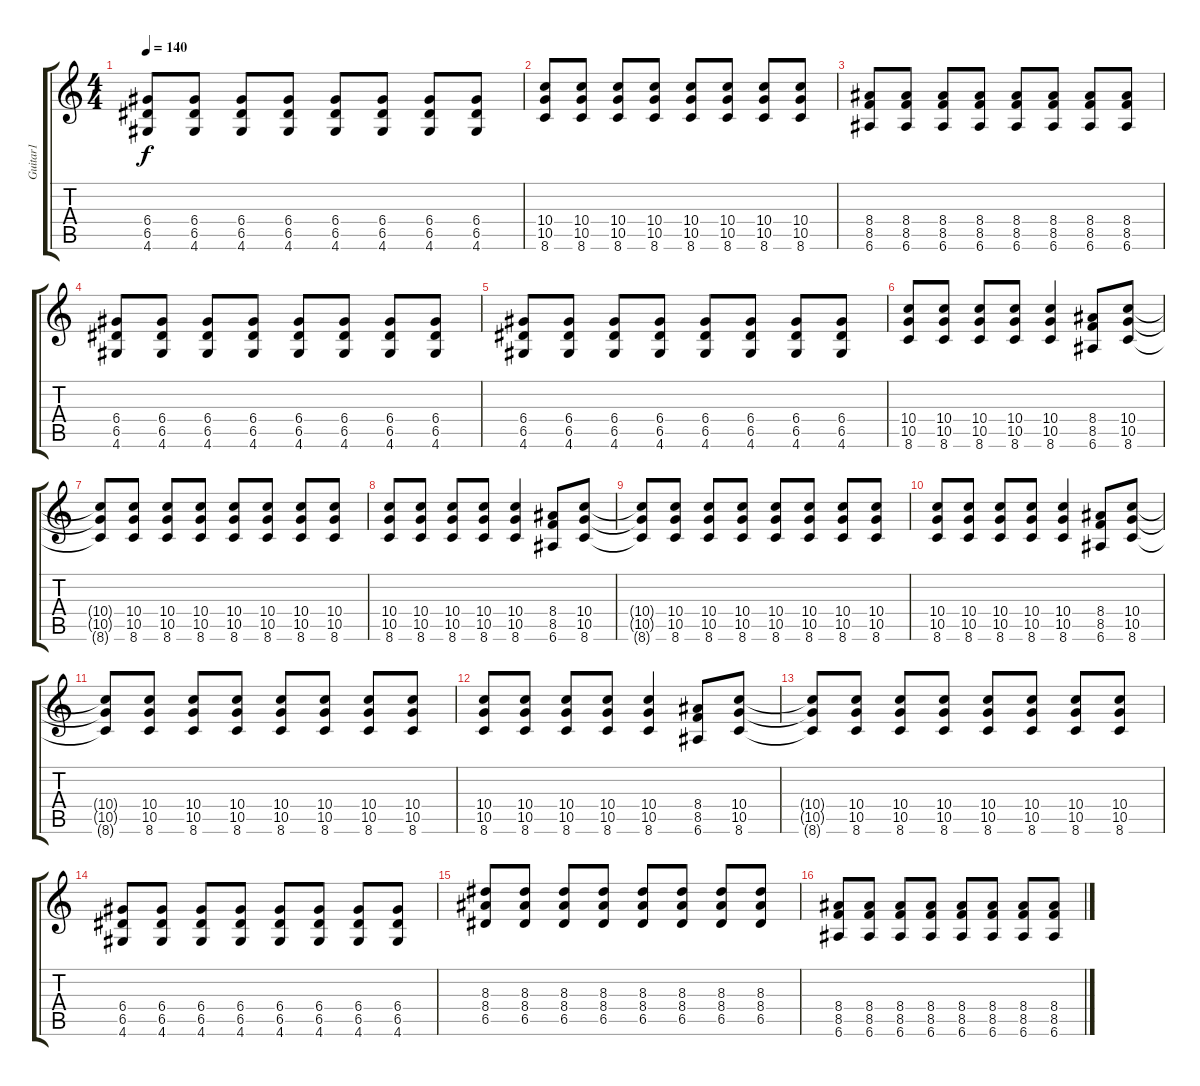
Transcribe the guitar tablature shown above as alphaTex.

\track ("Guitar1" "Guitar1") {instrument overdrivenguitar}
\staff {score tabs}
\tuning (E4 B3 G3 D3 A2 E2) {hide}
\ts (4 4)
\tempo 140
\clef g2
\ks c
(6.4 6.5 4.6).8{dy f} (6.4 6.5 4.6).8 (6.4 6.5 4.6).8 (6.4 6.5 4.6).8 (6.4 6.5 4.6).8 (6.4 6.5 4.6).8 (6.4 6.5 4.6).8 (6.4 6.5 4.6).8 |
(10.4 10.5 8.6).8 (10.4 10.5 8.6).8 (10.4 10.5 8.6).8 (10.4 10.5 8.6).8 (10.4 10.5 8.6).8 (10.4 10.5 8.6).8 (10.4 10.5 8.6).8 (10.4 10.5 8.6).8 |
(8.4 8.5 6.6).8 (8.4 8.5 6.6).8 (8.4 8.5 6.6).8 (8.4 8.5 6.6).8 (8.4 8.5 6.6).8 (8.4 8.5 6.6).8 (8.4 8.5 6.6).8 (8.4 8.5 6.6).8 |
(6.4 6.5 4.6).8 (6.4 6.5 4.6).8 (6.4 6.5 4.6).8 (6.4 6.5 4.6).8 (6.4 6.5 4.6).8 (6.4 6.5 4.6).8 (6.4 6.5 4.6).8 (6.4 6.5 4.6).8 |
(6.4 6.5 4.6).8 (6.4 6.5 4.6).8 (6.4 6.5 4.6).8 (6.4 6.5 4.6).8 (6.4 6.5 4.6).8 (6.4 6.5 4.6).8 (6.4 6.5 4.6).8 (6.4 6.5 4.6).8 |
(10.4 10.5 8.6).8 (10.4 10.5 8.6).8 (10.4 10.5 8.6).8 (10.4 10.5 8.6).8 (10.4 10.5 8.6).4 (8.4 8.5 6.6).8 (10.4 10.5 8.6).8 |
(10.4{t} 10.5{t} 8.6{t}).8 (10.4 10.5 8.6).8 (10.4 10.5 8.6).8 (10.4 10.5 8.6).8 (10.4 10.5 8.6).8 (10.4 10.5 8.6).8 (10.4 10.5 8.6).8 (10.4 10.5 8.6).8 |
(10.4 10.5 8.6).8 (10.4 10.5 8.6).8 (10.4 10.5 8.6).8 (10.4 10.5 8.6).8 (10.4 10.5 8.6).4 (8.4 8.5 6.6).8 (10.4 10.5 8.6).8 |
(10.4{t} 10.5{t} 8.6{t}).8 (10.4 10.5 8.6).8 (10.4 10.5 8.6).8 (10.4 10.5 8.6).8 (10.4 10.5 8.6).8 (10.4 10.5 8.6).8 (10.4 10.5 8.6).8 (10.4 10.5 8.6).8 |
(10.4 10.5 8.6).8 (10.4 10.5 8.6).8 (10.4 10.5 8.6).8 (10.4 10.5 8.6).8 (10.4 10.5 8.6).4 (8.4 8.5 6.6).8 (10.4 10.5 8.6).8 |
(10.4{t} 10.5{t} 8.6{t}).8 (10.4 10.5 8.6).8 (10.4 10.5 8.6).8 (10.4 10.5 8.6).8 (10.4 10.5 8.6).8 (10.4 10.5 8.6).8 (10.4 10.5 8.6).8 (10.4 10.5 8.6).8 |
(10.4 10.5 8.6).8 (10.4 10.5 8.6).8 (10.4 10.5 8.6).8 (10.4 10.5 8.6).8 (10.4 10.5 8.6).4 (8.4 8.5 6.6).8 (10.4 10.5 8.6).8 |
(10.4{t} 10.5{t} 8.6{t}).8 (10.4 10.5 8.6).8 (10.4 10.5 8.6).8 (10.4 10.5 8.6).8 (10.4 10.5 8.6).8 (10.4 10.5 8.6).8 (10.4 10.5 8.6).8 (10.4 10.5 8.6).8 |
(6.4 6.5 4.6).8{instrument electricguitarmuted} (6.4 6.5 4.6).8 (6.4 6.5 4.6).8 (6.4 6.5 4.6).8 (6.4 6.5 4.6).8 (6.4 6.5 4.6).8 (6.4 6.5 4.6).8 (6.4 6.5 4.6).8 |
(8.3 8.4 6.5).8 (8.3 8.4 6.5).8 (8.3 8.4 6.5).8 (8.3 8.4 6.5).8 (8.3 8.4 6.5).8 (8.3 8.4 6.5).8 (8.3 8.4 6.5).8 (8.3 8.4 6.5).8 |
(8.4 8.5 6.6).8 (8.4 8.5 6.6).8 (8.4 8.5 6.6).8 (8.4 8.5 6.6).8 (8.4 8.5 6.6).8 (8.4 8.5 6.6).8 (8.4 8.5 6.6).8 (8.4 8.5 6.6).8
